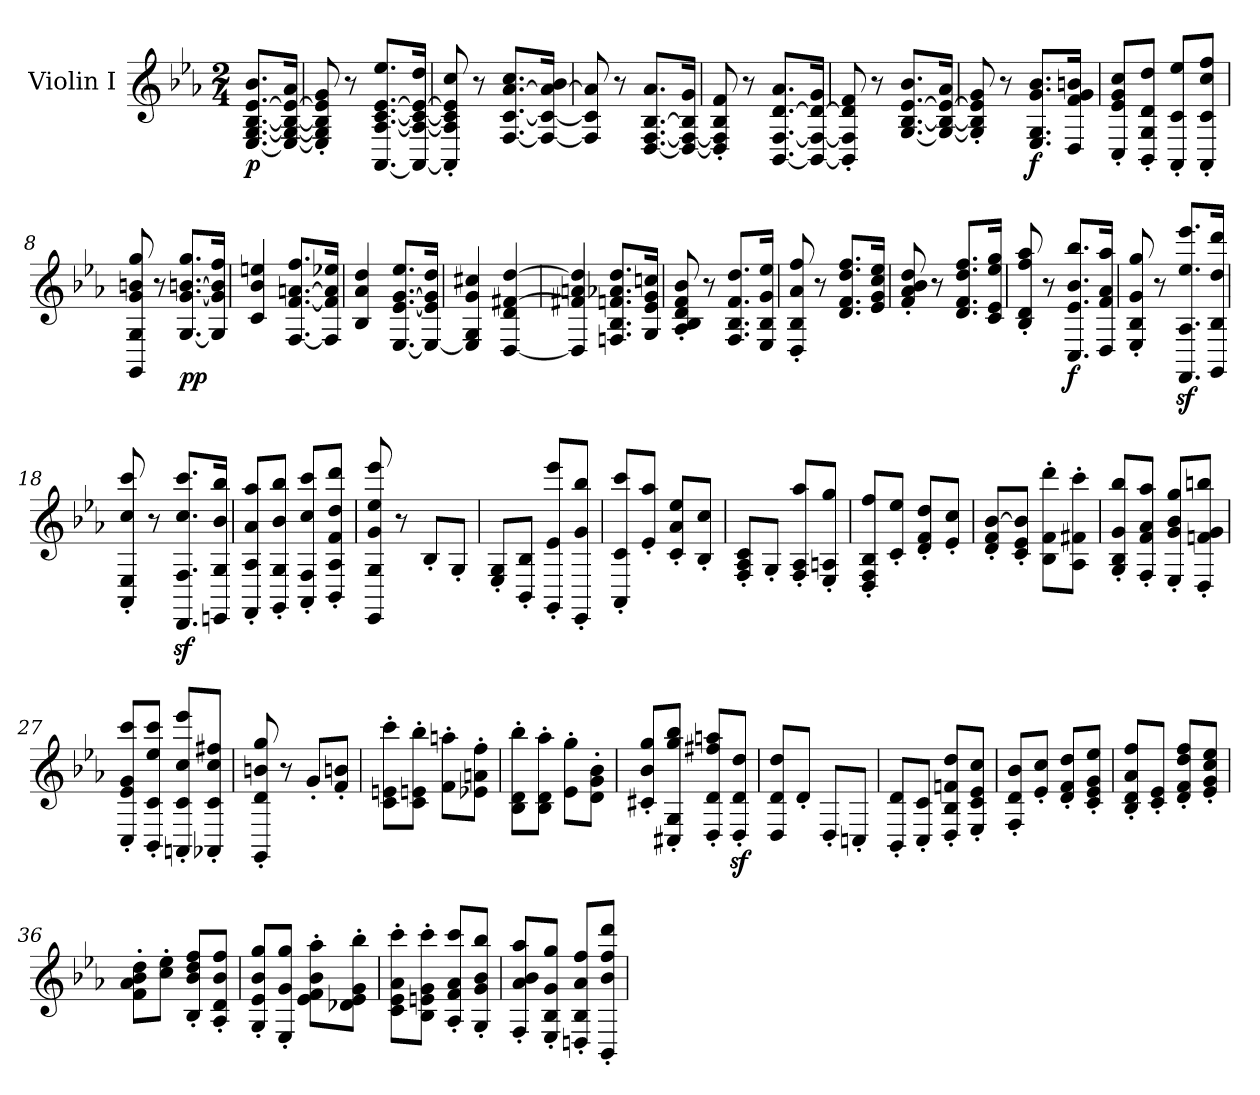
**kern	**dynam
*part1	*part1
*staff1	*staff1
*I"Violin I	*
*I'Vln	*
*clefG2	*
*k[b-e-a-]	*
*M2/4	*
*MM100	*
=	=
[8.E- [8.G [8.B- [8.e- 8.b-L	p
16E-_ 16G_ 16B-_ 16e-_ 16a-Jk	.
=1	=1
8E-]' 8G]' 8B-]' 8e-]' 8g'	.
8r	.
[8.AA- [8.A- [8.c [8.e- 8.ee-L	.
16AA-_ 16A-_ 16c_ 16e-_ 16ddJk	.
=2	=2
8AA-]' 8A-]' 8c]' 8e-]' 8cc'	.
8r	.
[8.F [8.c [8.a- 8.ccL	.
16F_ 16c_ 16a-_ 16b-Jk	.
=3	=3
8F] 8c] 8a-]	.
8r	.
[8.D [8.F [8.B- 8.a-L	.
16D_ 16F_ 16B-] 16gJk	.
=4	=4
8D]' 8F]' 8B-' 8f'	.
8r	.
[8.BB- [8.F [8.d 8.a-L	.
16BB-_ 16F_ 16d_ 16gJk	.
=5	=5
8BB-]' 8F]' 8d]' 8f'	.
8r	.
[8.G [8.B- [8.e- 8.b-L	.
16G_ 16B-_ 16e-_ 16a-Jk	.
=6	=6
8G]' 8B-]' 8e-]' 8g'	.
8r	.
8.E- 8.G 8.g 8.b-L	f
16D 16f 16g 16bnJk	.
=7	=7
8C' 8e-' 8g' 8cc'L	.
8BB-' 8G' 8d' 8dd'J	.
8AA-' 8c' 8ee-'L	.
8AA-' 8c' 8cc' 8ff'J	.
=8	=8
8GG 8G 8g 8bn 8gg	.
8r	.
[8.G [8.g [8.bn 8.ggL	pp
16G] 16g] 16b] 16ffJk	.
=9	=9
4c 4b- 4een	.
[8.F [8.f [8.an 8.ffL	.
16F] 16f] 16a] 16ee-XJk	.
=10	=10
4B- 4a- 4dd	.
[8.E- [8.e- [8.g 8.ee-L	.
16E-_ 16e-] 16g] 16ddJk	.
=11	=11
4E-] 4G 4g 4cc#X	.
[4D 4d [4f#X [4dd	.
=12	=12
4D] 4f#X] 4an 4dd]	.
8.Fn 8.B- 8.fn 8.a-X 8.ddL	.
16G 16e- 16g 16ccnJk	.
=13	=13
8A-' 8B-' 8d' 8f' 8b-'	.
8r	.
8.F 8.B- 8.f 8.ddL	.
16E- 16B- 16g 16ee-Jk	.
=14	=14
8D' 8B-' 8a-' 8ff'	.
8r	.
8.d 8.f 8.dd 8.ffL	.
16e- 16g 16cc 16ee-Jk	.
=15	=15
8f' 8a-' 8b-' 8dd'	.
8r	.
8.d 8.f 8.dd 8.ffL	.
16c 16e- 16ee- 16ggJk	.
=16	=16
8B-' 8d' 8ff' 8aa-'	.
8r	.
8.C 8.e- 8.b- 8.bb-L	f
16D 16f 16a- 16aa-Jk	.
=17	=17
8E-' 8B-' 8g' 8gg'	.
8r	.
8.FFz 8.A-z 8.ee-z 8.eee-zL	.
16GG 16B- 16dd 16dddJk	.
=18	=18
8AA-' 8E-' 8cc' 8ccc'	.
8r	.
8.DDz 8.Fz 8.ccz 8.ccczL	.
16EEn 16G 16b- 16bb-Jk	.
=19	=19
8FF' 8A-' 8a-' 8aa-'L	.
8GG' 8G' 8b-' 8bb-'J	.
8AA-' 8F' 8cc' 8ccc'L	.
8BB-' 8A-' 8f' 8dd' 8ddd'J	.
=20	=20
8EE- 8G 8g 8ee- 8eee-	.
8r	.
8B-'L	.
8G'J	.
=21	=21
8E-' 8G'L	.
8BB-' 8B-'J	.
8GG' 8e-' 8eee-'L	.
8EE-' 8g' 8bb-'J	.
=22	=22
8AA-' 8c' 8ccc'L	.
8e-' 8aa-'J	.
8c' 8a-' 8ee-'L	.
8B-' 8cc'J	.
=23	=23
8F' 8A-' 8c'L	.
8G'J	.
8F' 8A-' 8aa-'L	.
8E-' 8An' 8gg'J	.
=24	=24
8D' 8F' 8B-' 8ff'L	.
8c' 8ee-'J	.
8d' 8f' 8dd'L	.
8e-' 8cc'J	.
=25	=25
8d' 8f' [8b-'L	.
8c' 8e-' 8b-]'J	.
8B-' 8f' 8ddd'L	.
8A-' 8f#X' 8ccc'J	.
=26	=26
8G' 8B-' 8g' 8bb-'L	.
8F' 8f' 8a-' 8aa-'J	.
8E-' 8g' 8b-' 8gg'L	.
8D' 8fn' 8g' 8bbn'J	.
=27	=27
8C' 8e-' 8g' 8ccc'L	.
8BB-' 8c' 8ee-' 8ccc'J	.
8AAn' 8c' 8cc' 8eee-'L	.
8AA-X' 8c' 8cc' 8ff#X'J	.
=28	=28
8GG' 8d' 8bn' 8gg'	.
8r	.
8g'L	.
8f' 8bn'J	.
=29	=29
8c' 8en' 8ccc'L	.
8c' 8en' 8bb-'J	.
8f' 8aan'L	.
8e-X' 8an' 8ff'J	.
=30	=30
8B-' 8d' 8bb-'L	.
8B-' 8d' 8aa-'J	.
8e-' 8gg'L	.
8d' 8g' 8b-'J	.
=31	=31
8c#X' 8b-' 8gg'L	.
8C#X' 8G' 8gg' 8bb-'J	.
8D' 8d' 8ff#X' 8aan'L	.
8Dz' 8dz' 8ddz'J	.
=32	=32
8D 8d 8ddL	.
8d'J	.
8D'L	.
8Cn'J	.
=33	=33
8BB-' 8d'L	.
8C' 8c'J	.
8D' 8B-' 8fn' 8dd'L	.
8E-' 8c' 8e-' 8cc'J	.
=34	=34
8F' 8d' 8b-'L	.
8e-' 8cc'J	.
8d' 8f' 8dd'L	.
8c' 8e-' 8g' 8ee-'J	.
=35	=35
8B-' 8d' 8a-' 8ff'L	.
8c' 8e-'J	.
8d' 8f' 8dd' 8ff'L	.
8e-' 8g' 8cc' 8ee-'J	.
=36	=36
8f' 8a-' 8b-' 8dd'L	.
8cc' 8ee-'J	.
8B-' 8b-' 8dd' 8ff'L	.
8A-' 8d' 8b-' 8ff'J	.
=37	=37
8G' 8e-' 8b-' 8gg'L	.
8E-' 8g' 8gg'J	.
8e-' 8f' 8b-' 8aa-'L	.
8d-X' 8e-' 8g' 8bb-'J	.
=38	=38
8c' 8e-' 8a-' 8ccc'L	.
8B-' 8en' 8g' 8ccc'J	.
8A-' 8f' 8a-' 8ccc'L	.
8G' 8g' 8b-' 8bb-'J	.
=39	=39
8F' 8a-' 8b-' 8aa-'L	.
8E-' 8B-' 8g' 8gg'J	.
8Dn' 8B-' 8a-' 8ff'L	.
8BB-' 8b-' 8ff' 8ddd'J	.
=	=
*-	*-
